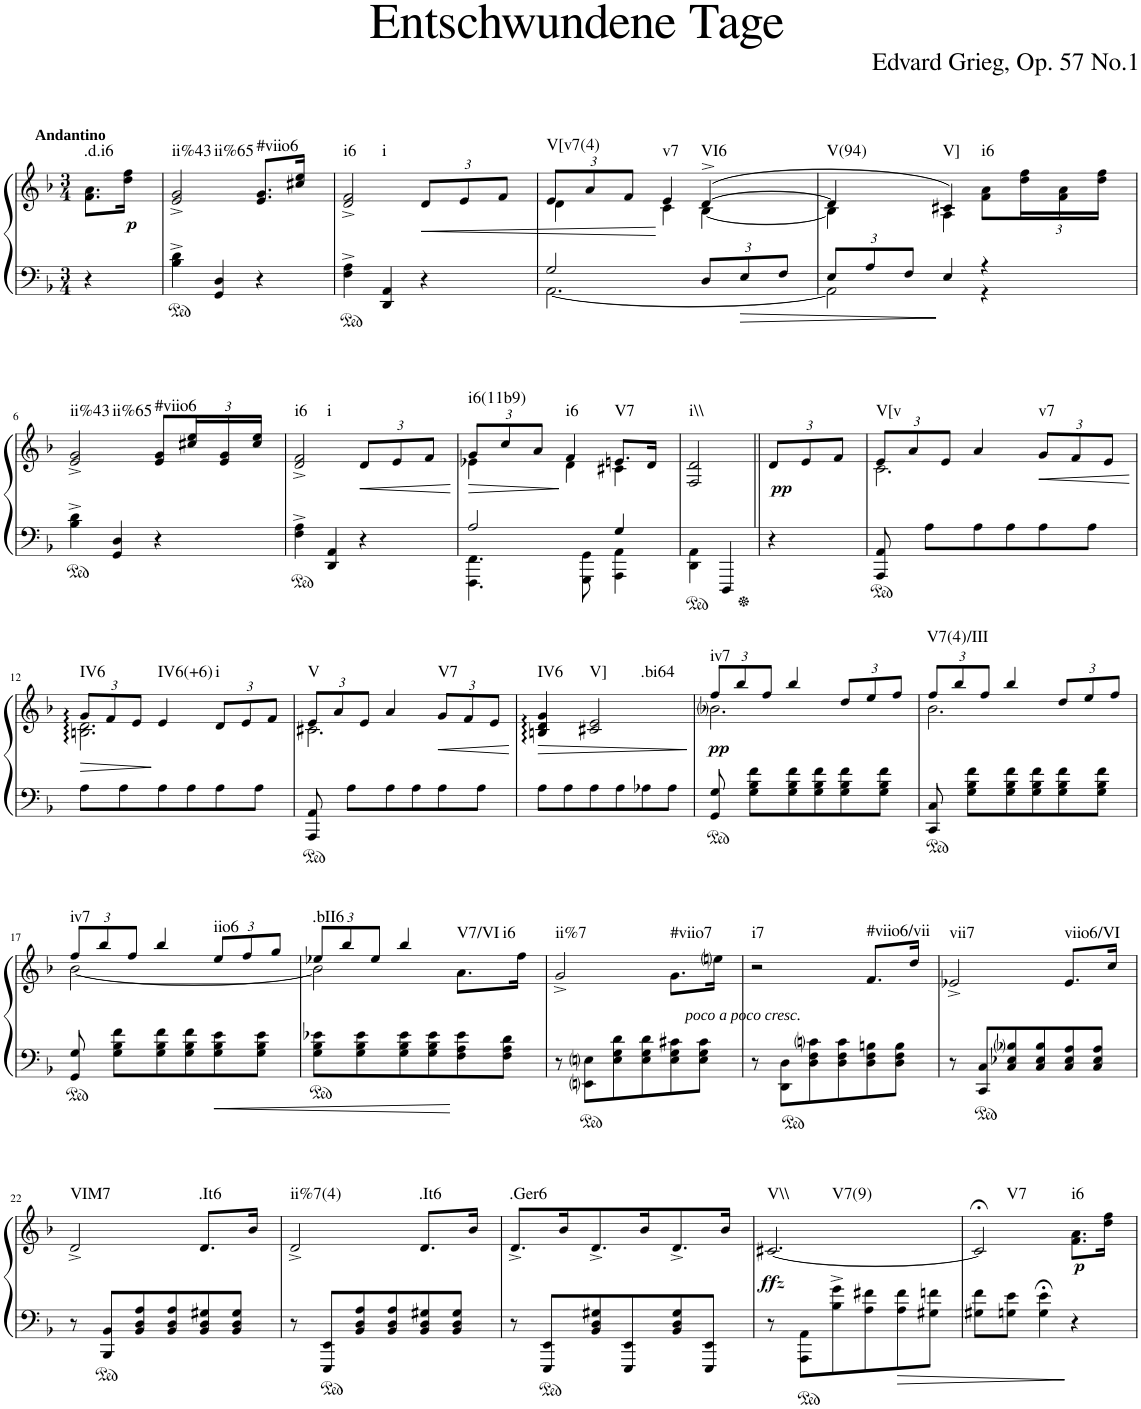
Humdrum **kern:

**kern	**kern	**dynam	**harte
*part1	*part1	*part1	*part1
*staff2	*staff1	*staff1/2	*
*I"Midi_1	*	*	*
*clefF4	*clefG2	*	*
*k[b-]	*k[b-]	*	*
*F:	*F:	*	*
*M3/4	*M3/4	*	*
=1	=1	=1	=1
*^	*^	*	*
!	!	!LO:TX:a:B:t=Andantino	!	!	!LO:H:kt=.d.i6
4r	4ryy	8.f\ 8.a\L	4ryy	.	N
!	!	!	!	!LO:DY:b	!
.	.	16dd\ 16ff\Jk	.	p	.
=2	=2	=2	=2	=2	=2
!	!	!	!	!	!LO:H:n=1:kt=ii%43
!	!	!	!	!	!LO:H:n=2:kt=ii%65
4B-\^ 4d\^	2ryy	2e/^ 2g/^	2ryy	.	N N
4GG/ 4D/	.	.	.	.	.
!	!	!	!	!	!LO:H:kt=#viio6
4r	4ryy	8.e/ 8.g/L	4ryy	.	N
.	.	16cc#X/ 16ee/Jk	.	.	.
=3	=3	=3	=3	=3	=3
!	!	!	!	!	!LO:H:n=1:kt=i6
!	!	!	!	!	!LO:H:n=2:kt=i
4F\^ 4A\^	2ryy	2d/^ 2f/^	2ryy	.	N N
4DD/ 4AA/	.	.	.	.	.
*	*	*Xbrackettup	*	*	*
!	!	!	!	!LO:HP:b	!
4r	4ryy	12d/L	4ryy	<	.
.	.	12e/	.	.	.
.	.	12f/J	.	.	.
=4	=4	=4	=4	=4	=4
!	!	!	!	!	!LO:H:kt=V[v7(4)
2G/	[2.AA\	12e/L	4d\	.	N
.	.	12a/	.	.	.
.	.	12f/J	.	.	.
!	!	!	!	!	!LO:H:kt=v7
.	.	4e/	4c\	[	N
*Xbrackettup	*	*	*	*	*
!	!	!	!	!	!LO:H:kt=VI6
12D/L	.	([4d^/	[4B-\	.	N
12E/	.	.	.	.	.
12F/J	.	.	.	.	.
=5	=5	=5	=5	=5	=5
!	!	!	!	!	!LO:H:kt=V(94)
12E/L	2AA\]	4d/]	4B-\]	.	N
12A/	.	.	.	.	.
12F/J	.	.	.	.	.
!	!	!	!	!	!LO:H:kt=V]
4E/	.	4c#X/)	4A\	.	N
!	!	!	!	!	!LO:H:kt=i6
4r	4r	8f\ 8a\L	4ryy	.	N
.	.	24dd\ 24ff\L	.	.	.
.	.	24f\ 24a\	.	.	.
.	.	24dd\ 24ff\JJ	.	.	.
!!LO:LB:g=z	!!
=6	=6	=6	=6	=6	=6
!	!	!	!	!	!LO:H:n=1:kt=ii%43
!	!	!	!	!	!LO:H:n=2:kt=ii%65
4B-\^ 4d\^	2ryy	2e/^ 2g/^	2ryy	.	N N
4GG/ 4D/	.	.	.	.	.
!	!	!	!	!	!LO:H:kt=#viio6
4r	4ryy	8e/ 8g/L	4ryy	.	N
.	.	24cc#X/ 24ee/L	.	.	.
.	.	24e/ 24g/	.	.	.
.	.	24cc#/ 24ee/JJ	.	.	.
=7	=7	=7	=7	=7	=7
!	!	!	!	!	!LO:H:n=1:kt=i6
!	!	!	!	!	!LO:H:n=2:kt=i
4F\^ 4A\^	2ryy	2d/^ 2f/^	2ryy	.	N N
4DD/ 4AA/	.	.	.	.	.
!	!	!	!	!LO:HP:b	!
4r	4ryy	12d/L	4ryy	<	.
.	.	12e/	.	.	.
.	.	12f/J	.	.	.
*v	*v	*	*	*	*
*	*v	*v	*	*
.	.	[	.
=8	=8	=8	=8
*^	*	*	*
!	!	!	!LO:HP:b	!LO:H:kt=i6(11b9)
*	*	*^	*	*
2A/	4.FFF\ 4.FF\	12g/L	4e-X\	>	N
.	.	12cc/	.	.	.
.	.	12a/J	.	.	.
!	!	!	!	!	!LO:H:kt=i6
.	.	4f/	4d\	]	N
.	8GGG\ 8GG\	.	.	.	.
!	!	!	!	!	!LO:H:kt=V7
4G/	4AAA\ 4AA\	8.en/L	4c#X\	.	N
.	.	16d/Jk	.	.	.
=9	=9	=9	=9	=9	=9
!	!	!	!	!	!LO:H:kt=i\\
4DD\ 4AA\	2ryy	2F/ 2d/	2ryy	.	N
4DDD/	.	.	.	.	.
=10||	=10||	=10||	=10||	=10||	=10||
!	!	!	!	!LO:DY:b	!
4r	4ryy	12d/L	4ryy	pp	.
.	.	12e/	.	.	.
.	.	12f/J	.	.	.
=11	=11	=11	=11	=11	=11
!	!	!	!	!	!LO:H:kt=V[v
8AAA/ 8AA/	2ryy	12e/L	2.c\	.	N
.	.	12a/	.	.	.
8A\L	.	.	.	.	.
.	.	12e/J	.	.	.
8A\	.	4a/	.	.	.
8A\	.	.	.	.	.
!	!	!	!	!LO:HP:b	!LO:H:kt=v7
8A\	4ryy	12g/L	.	<	N
.	.	12f/	.	.	.
8A\J	.	.	.	.	.
.	.	12e/J	.	.	.
*v	*v	*	*	*	*
*	*v	*v	*	*
.	.	[	.
!!LO:LB:g=z
=12	=12	=12	=12
!	!	!LO:HP:b	!LO:H:kt=IV6
*	*^	*	*
8A\L	12g/L	2.Bn\ 2.d\	>	N
.	12f/	.	.	.
8A\	.	.	.	.
.	12e/J	.	.	.
!	!	!	!	!LO:H:kt=IV6(+6)
8A\	4e/	.	]	N
8A\	.	.	.	.
!	!	!	!	!LO:H:kt=i
8A\	12d/L	.	.	N
.	12e/	.	.	.
8A\J	.	.	.	.
.	12f/J	.	.	.
=13	=13	=13	=13	=13
!	!	!	!	!LO:H:kt=V
8AAA/ 8AA/	12e/L	2.c#X\	.	N
.	12a/	.	.	.
8A\L	.	.	.	.
.	12e/J	.	.	.
8A\	4a/	.	.	.
8A\	.	.	.	.
!	!	!	!LO:HP:b	!LO:H:kt=V7
8A\	12g/L	.	<	N
.	12f/	.	.	.
8A\J	.	.	.	.
.	12e/J	.	.	.
*	*v	*v	*	*
.	.	[	.
=14	=14	=14	=14
!	!	!LO:HP:b	!LO:H:kt=IV6
*	*^	*	*
8A\L	4Bn/ 4d/ 4g/	2ryy	>	N
8A\	.	.	.	.
!	!	!	!	!LO:H:n=1:kt=V]
!	!	!	!	!LO:H:n=2:kt=.bi64
8A\	2c#X/ 2e/	.	.	N N
8A\	.	.	.	.
8A-X\	.	4ryy	.	.
8A-\J	.	.	.	.
*	*v	*v	*	*
.	.	]	.
=15	=15	=15	=15
*	*^	*	*
!	!	!	!LO:DY:b	!LO:H:kt=iv7
8GG/ 8G/	12ff/L	2.b-i\	pp	N
.	12bb-/	.	.	.
8G\ 8B-\ 8f\L	.	.	.	.
.	12ff/J	.	.	.
8G\ 8B-\ 8f\	4bb-/	.	.	.
8G\ 8B-\ 8f\	.	.	.	.
8G\ 8B-\ 8f\	12dd/L	.	.	.
.	12ee/	.	.	.
8G\ 8B-\ 8f\J	.	.	.	.
.	12ff/J	.	.	.
=16	=16	=16	=16	=16
!	!	!	!	!LO:H:kt=V7(4)/III
8CC/ 8C/	12ff/L	2.b-\	.	N
.	12bb-/	.	.	.
8G\ 8B-\ 8f\L	.	.	.	.
.	12ff/J	.	.	.
8G\ 8B-\ 8f\	4bb-/	.	.	.
8G\ 8B-\ 8f\	.	.	.	.
8G\ 8B-\ 8f\	12dd/L	.	.	.
.	12ee/	.	.	.
8G\ 8B-\ 8f\J	.	.	.	.
.	12ff/J	.	.	.
!!LO:LB:g=z	!!
=17	=17	=17	=17	=17
!	!	!	!	!LO:H:kt=iv7
8GG/ 8G/	12ff/L	[2b-\	.	N
.	12bb-/	.	.	.
8G\ 8B-\ 8f\L	.	.	.	.
.	12ff/J	.	.	.
8G\ 8B-\ 8f\	4bb-/	.	.	.
8G\ 8B-\ 8f\	.	.	.	.
!	!	!	!	!LO:H:kt=iio6
8G\ 8B-\ 8e\	12ee/L	4ryy	.	N
.	12ff/	.	.	.
8G\ 8B-\ 8e\J	.	.	.	.
.	12gg/J	.	.	.
=18	=18	=18	=18	=18
!	!	!	!	!LO:H:kt=.bII6
8G\ 8B-\ 8e-X\L	12ee-X/L	2b-\]	.	N
.	12bb-/	.	.	.
8G\ 8B-\ 8e-\	.	.	.	.
.	12ee-/J	.	.	.
8G\ 8B-\ 8e-\	4bb-/	.	.	.
8G\ 8B-\ 8e-\	.	.	.	.
!	!	!	!	!LO:H:n=1:kt=V7/VI
!	!	!	!	!LO:H:n=2:kt=i6
8F\ 8A\ 8e-\	8.a\L	4ryy	.	N N
8F\ 8A\ 8d\J	.	.	.	.
.	16ff\Jk	.	.	.
=19	=19	=19	=19	=19
!	!	!	!	!LO:H:kt=ii%7
8r	2g^/	2ryy	.	N
8EEni\ 8Eni\L	.	.	.	.
8E\ 8G\ 8d\	.	.	.	.
8E\ 8G\ 8d\	.	.	.	.
!	!LO:TX:b:i:t=poco a poco cresc.	!	!	!LO:H:kt=#viio7
8E\ 8G\ 8c#X\	8.g\L	4ryy	.	N
8E\ 8G\ 8c#\J	.	.	.	.
.	16eeni\Jk	.	.	.
=20	=20	=20	=20	=20
!	!	!	!	!LO:H:kt=i7
8r	2r	2ryy	.	N
8DD\ 8D\L	.	.	.	.
8D\ 8F\ 8cni\	.	.	.	.
8D\ 8F\ 8c\	.	.	.	.
!	!	!	!	!LO:H:kt=#viio6/vii
8D\ 8F\ 8Bn\	8.f/L	4ryy	.	N
8D\ 8F\ 8B\J	.	.	.	.
.	16dd/Jk	.	.	.
=21	=21	=21	=21	=21
!	!	!	!	!LO:H:kt=vii7
8r	2e-X^/	2ryy	.	N
8CC/ 8C/L	.	.	.	.
8C/ 8E-X/ 8B-i/	.	.	.	.
8C/ 8E-/ 8B-/	.	.	.	.
!	!	!	!	!LO:H:kt=viio6/VI
8C/ 8E-/ 8A/	8.e-/L	4ryy	.	N
8C/ 8E-/ 8A/J	.	.	.	.
.	16cc/Jk	.	.	.
*	*v	*v	*	*
!!LO:LB:g=z
=22	=22	=22	=22
!	!	!	!LO:H:kt=VIM7
8r	2d^/	.	N
8BBB-/ 8BB-/L	.	.	.
8BB-/ 8D/ 8A/	.	.	.
8BB-/ 8D/ 8A/	.	.	.
!	!	!	!LO:H:kt=.It6
8BB-/ 8D/ 8G#X/	8.d/L	.	N
8BB-/ 8D/ 8G#/J	.	.	.
.	16b-/Jk	.	.
=23	=23	=23	=23
!	!	!	!LO:H:kt=ii%7(4)
8r	2d^/	.	N
8EEE/ 8EE/L	.	.	.
8BB-/ 8D/ 8A/	.	.	.
8BB-/ 8D/ 8A/	.	.	.
!	!	!	!LO:H:kt=.It6
8BB-/ 8D/ 8G#X/	8.d/L	.	N
8BB-/ 8D/ 8G#/J	.	.	.
.	16b-/Jk	.	.
=24	=24	=24	=24
!	!	!	!LO:H:kt=.Ger6
8r	8.d^/L	.	N
8EEE/ 8EE/L	.	.	.
.	16b-/K	.	.
8BB-/ 8D/ 8G#X/	8.d^/	.	.
8EEE/ 8EE/	.	.	.
.	16b-/K	.	.
8BB-/ 8D/ 8G#/	8.d^/	.	.
8EEE/ 8EE/J	.	.	.
.	16b-/Jk	.	.
=25	=25	=25	=25
!	!	!LO:DY:b	!LO:H:n=1:kt=V\\
!	!	!	!LO:H:n=2:kt=V7(9)
8r	[2.c#X/	other-dynamics	N N
8AAA\ 8AA\L	.	.	.
8B-\^ 8g\^	.	.	.
8A\ 8f#X\	.	.	.
8A\ 8f#\	.	.	.
8G#X\ 8fn\J	.	.	.
=26	=26	=26	=26
!	!	!	!LO:H:kt=V7
8G#X\ 8f\L	2c#;</]	.	N
8Gn\ 8e\J	.	.	.
4G\;< 4e\;<	.	.	.
!	!	!LO:DY:b	!LO:H:kt=i6
4r	8.f\ 8.a\L	p	N
.	16dd\ 16ff\Jk	.	.
=	=	=	=
*-	*-	*-	*-
